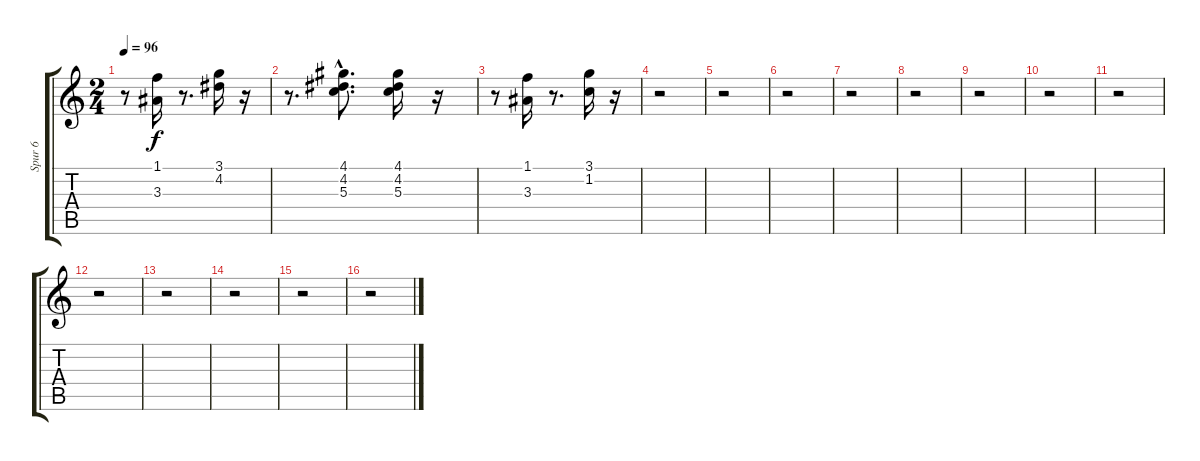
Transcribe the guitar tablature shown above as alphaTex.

\track ("Spur 6" "Spur 6") {instrument acousticguitarsteel}
\staff {score tabs}
\tuning (E4 B3 G3 D3 A2 E2) {hide}
\ts (2 4)
\tempo 96
\clef g2
\ks c
r.8{dy f} (1.1 3.3).16 r.8{d} (3.1 4.2).16 r.16 |
r.8{d} (4.1{hac} 4.2{hac} 5.3{hac}).8{d} (4.1 4.2 5.3).16 r.16 |
r.8 (1.1 3.3).16 r.8{d} (3.1 1.2).16 r.16 |
r.2 |
r.2 |
r.2 |
r.2 |
r.2 |
r.2 |
r.2 |
r.2 |
r.2 |
r.2 |
r.2 |
r.2 |
r.2
